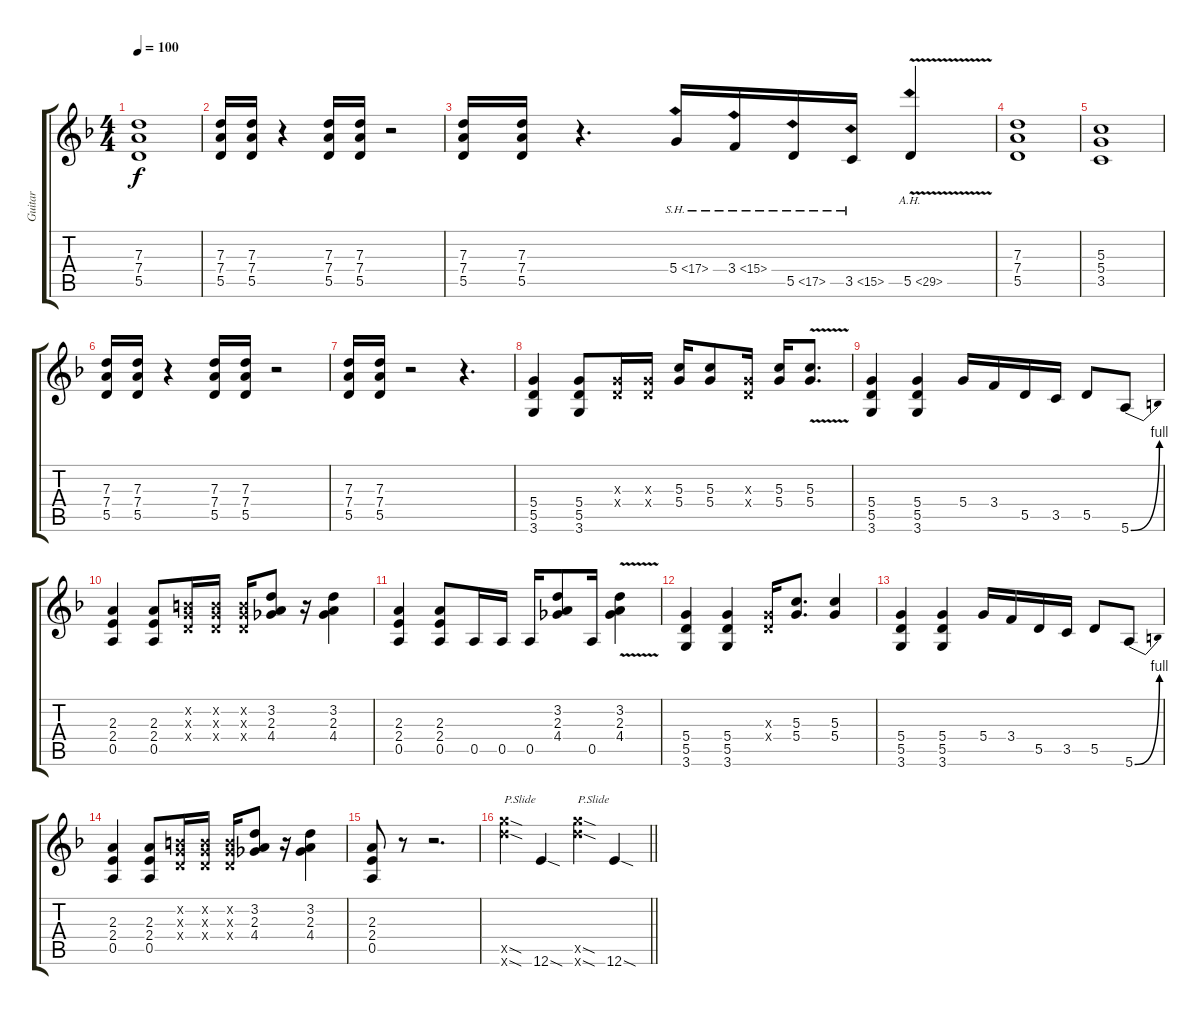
\track ("Guitar" "Guitar") {instrument distortionguitar}
\staff {score tabs}
\tuning (E4 B3 G3 D3 A2 E2) {hide}
\ts (4 4)
\tempo 100
\clef g2
\ks dminor
(7.3{t} 7.4{t} 5.5{t}).1{dy f} |
(7.3 7.4 5.5).16 (7.3 7.4 5.5).16 r.4 (7.3 7.4 5.5).16 (7.3 7.4 5.5).16 r.2 |
(7.3 7.4 5.5).16 (7.3 7.4 5.5).16 r.4{d} 5.4{sh 12}.16 3.4{sh 12}.16 5.5{sh 12}.16 3.5{sh 12}.16 5.5{ah 24 v}.4 |
(7.3 7.4 5.5).1 |
(5.3 5.4 3.5).1 |
(7.3 7.4 5.5).16 (7.3 7.4 5.5).16 r.4 (7.3 7.4 5.5).16 (7.3 7.4 5.5).16 r.2 |
(7.3 7.4 5.5).16 (7.3 7.4 5.5).16 r.2 r.4{d} |
(5.4 5.5 3.6).4 (5.4 5.5 3.6).8 (0.3{x} 0.4{x}).16 (0.3{x} 0.4{x}).16 (5.3 5.4).16 (5.3 5.4).8 (0.3{x} 0.4{x}).16 (5.3 5.4).16 (5.3{v} 5.4{v}).8{d} |
(5.4 5.5 3.6).4 (5.4 5.5 3.6).4 5.4.16 3.4.16 5.5.16 3.5.16 5.5.8 5.6{be (bend 0 0 60 4)}.8 |
(2.3 2.4 0.5).4 (2.3 2.4 0.5).8 (0.2{x} 0.3{x} 0.4{x}).16 (0.2{x} 0.3{x} 0.4{x}).16 (0.2{x} 0.3{x} 0.4{x}).16 (3.2 2.3 4.4).8 r.16 (3.2 2.3 4.4).4 |
(2.3 2.4 0.5).4 (2.3 2.4 0.5).8 0.5.16 0.5.16 0.5.16 (3.2 2.3 4.4).8 0.5.16 (3.2{v} 2.3{v} 4.4{v}).4 |
(5.4 5.5 3.6).4 (5.4 5.5 3.6).4 (0.3{x} 0.4{x}).16 (5.3 5.4).8{d} (5.3 5.4).4 |
(5.4 5.5 3.6).4 (5.4 5.5 3.6).4 5.4.16 3.4.16 5.5.16 3.5.16 5.5.8 5.6{be (bend 0 0 60 4)}.8 |
(2.3 2.4 0.5).4 (2.3 2.4 0.5).8 (0.2{x} 0.3{x} 0.4{x}).16 (0.2{x} 0.3{x} 0.4{x}).16 (0.2{x} 0.3{x} 0.4{x}).16 (3.2 2.3 4.4).8 r.16 (3.2 2.3 4.4).4 |
(2.3 2.4 0.5).8 r.8 r.2{d} |
\barLineRight lightlight
(22.5{sod x} 22.6{sod x}).4{txt "P.Slide"} 12.6{sod}.4 (22.5{sod x} 22.6{sod x}).4{txt "P.Slide"} 12.6{sod}.4
